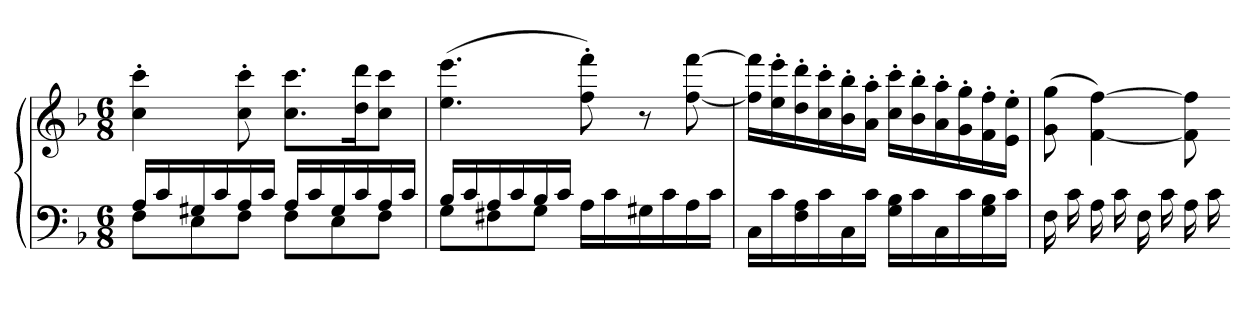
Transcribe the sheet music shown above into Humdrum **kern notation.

**kern	**kern
*part1	*part1
*staff2	*staff1
*clefF4	*clefG2
*k[b-]	*k[b-]
*F:	*F:
*M6/8	*M6/8
=	=
*^	*
16ALL	8FL	4cc' 4ccc'
16c	.	.
16G#X	8E	.
16c	.	.
16A	8FJ	8cc' 8ccc'
16cJJ	.	.
16ALL	8FL	8.cc 8.cccL
16c	.	.
16G#	8E	.
16c	.	16dd 16dddK
16A	8FJ	8cc 8cccJ
16cJJ	.	.
=144	=144	=144
16B-LL	8GL	(4.ee 4.eee
16c	.	.
16A	8F#X	.
16c	.	.
16B-	8GJ	.
16cJJ	.	.
16ALL	4.ryy	8ff' 8fff')
16c	.	.
16G#X	.	8r
16c	.	.
16A	.	[8ff [8fff
16cJJ	.	.
*v	*v	*
=145	=145
16CLL	16ff] 16fff]LL
16c	16ee' 16eee'
16F 16A	16dd' 16ddd'
16c	16cc' 16ccc'
16C	16b-' 16bb-'
16cJJ	16a' 16aa'JJ
16G 16B-LL	16cc' 16ccc'LL
16c	16b-' 16bb-'
16C	16a' 16aa'
16c	16g' 16gg'
16G 16B-	16f' 16ff'
16cJJ	16e' 16ee'JJ
=146	=146
16F	(8g 8gg
16c	.
16A	[4f [4ff)
16c	.
16F	.
16c	.
16A	8f] 8ff]
16c	.
=-	=-
*-	*-
